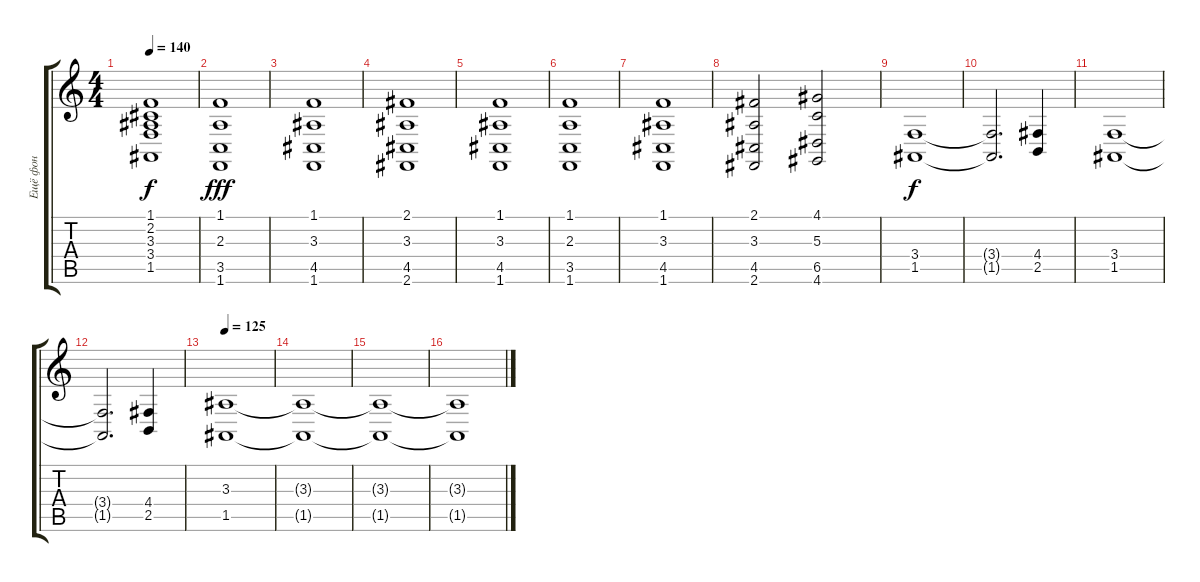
\track ("Ещё фон" "Ещё фон") {instrument stringensemble1}
\staff {score tabs}
\tuning (E4 B3 G3 D3 A2 E2) {hide}
\ts (4 4)
\tempo 140
\clef g2
\ks c
(1.1 2.2 3.3 3.4 1.5).1{dy f} |
(1.1 2.3 3.5 1.6).1{dy fff} |
(1.1 3.3 4.5 1.6).1 |
(2.1 3.3 4.5 2.6).1 |
(1.1 3.3 4.5 1.6).1 |
(1.1 2.3 3.5 1.6).1 |
(1.1 3.3 4.5 1.6).1 |
(2.1 3.3 4.5 2.6).2 (4.1 5.3 6.5 4.6).2 |
(3.4 1.5).1{dy f instrument choiraahs} |
(3.4{t} 1.5{t}).2{d} (4.4 2.5).4 |
(3.4 1.5).1 |
(3.4{t} 1.5{t}).2{d} (4.4 2.5).4 |
\tempo 125
(3.3 1.5).1 |
(3.3{t} 1.5{t}).1 |
(3.3{t} 1.5{t}).1 |
(3.3{t} 1.5{t}).1
